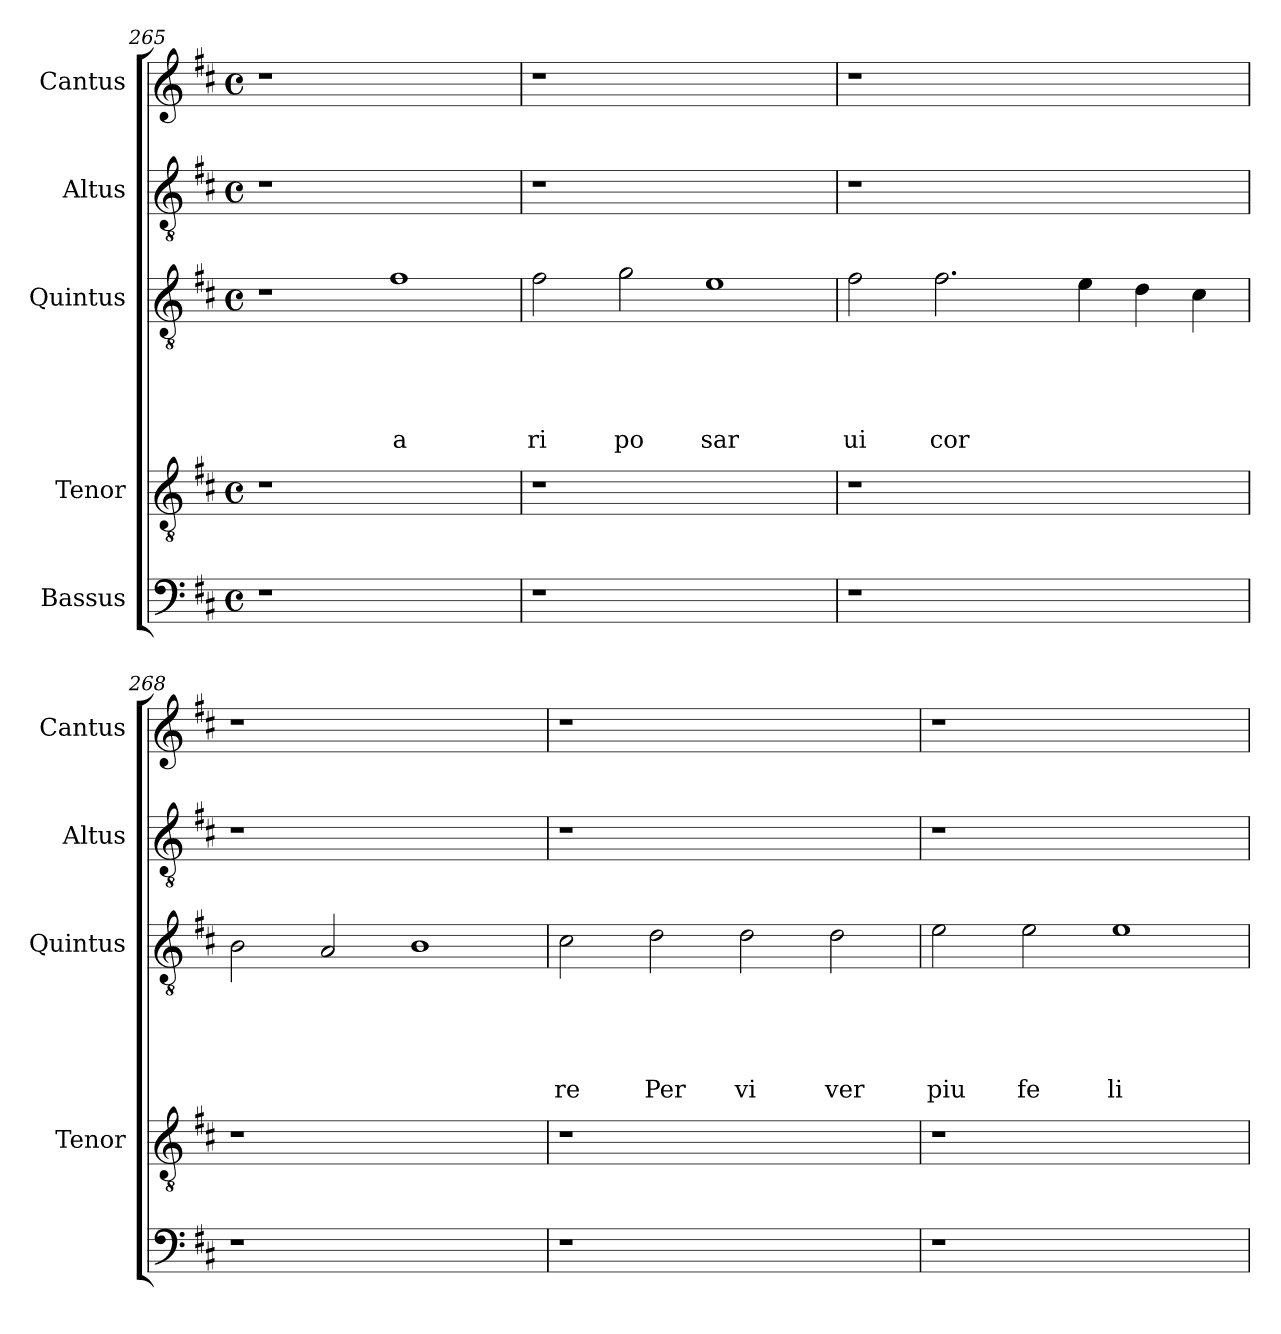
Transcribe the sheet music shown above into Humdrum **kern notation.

**kern	**kern	**kern	**text	**text	**text	**text	**text	**kern	**kern
*part5	*part4	*part3	*part3	*part3	*part3	*part3	*part3	*part2	*part1
*staff5	*staff4	*staff3	*staff3	*staff3	*staff3	*staff3	*staff3	*staff2	*staff1
*I"Bassus	*I"Tenor	*I"Quintus	*	*	*	*	*	*I"Altus	*I"Cantus
*	*I'Tenor	*I'Quintus	*	*	*	*	*	*I'Altus	*I'Cantus
*clefF4	*clefGv2	*clefGv2	*	*	*	*	*	*clefGv2	*clefG2
*k[f#c#]	*k[f#c#]	*k[f#c#]	*	*	*	*	*	*k[f#c#]	*k[f#c#]
*D:	*D:	*D:	*	*	*	*	*	*D:	*D:
*M4/4	*M4/4	*M4/4	*	*	*	*	*	*M4/4	*M4/4
*met(c)	*met(c)	*met(c)	*	*	*	*	*	*met(c)	*met(c)
=265	=265	=265	=265	=265	=265	=265	=265	=265	=265
1r	1r	1r	.	.	.	.	.	1r	1r
!	!	!	!	!	!	!	!LO:LY:b	!	!
1ryy	1ryy	1f#	.	.	.	.	a	1ryy	1ryy
=266	=266	=266	=266	=266	=266	=266	=266	=266	=266
!	!	!	!	!	!	!	!LO:LY:b	!	!
1r	1r	2f#\	.	.	.	.	ri	1r	1r
!	!	!	!	!	!	!	!LO:LY:b	!	!
.	.	2g\	.	.	.	.	po	.	.
!	!	!	!	!	!	!	!LO:LY:b	!	!
1ryy	1ryy	1e	.	.	.	.	sar	1ryy	1ryy
!!LO:LB:g=z
=267	=267	=267	=267	=267	=267	=267	=267	=267	=267
!	!	!	!	!	!	!	!LO:LY:b	!	!
1r	1r	2f#\	.	.	.	.	ui	1r	1r
!	!	!	!	!	!	!	!LO:LY:b	!	!
.	.	2.f#\	.	.	.	.	cor	.	.
1ryy	1ryy	.	.	.	.	.	.	1ryy	1ryy
.	.	4e\	.	.	.	.	.	.	.
.	.	4d\	.	.	.	.	.	.	.
.	.	4c#\	.	.	.	.	.	.	.
=268	=268	=268	=268	=268	=268	=268	=268	=268	=268
1r	1r	2B\	.	.	.	.	.	1r	1r
.	.	2A/	.	.	.	.	.	.	.
1ryy	1ryy	1B	.	.	.	.	.	1ryy	1ryy
=269	=269	=269	=269	=269	=269	=269	=269	=269	=269
!	!	!	!	!	!	!	!LO:LY:b	!	!
1r	1r	2c#\	.	.	.	.	re	1r	1r
!	!	!	!	!	!	!	!LO:LY:b	!	!
.	.	2d\	.	.	.	.	Per	.	.
!	!	!	!	!	!	!	!LO:LY:b	!	!
1ryy	1ryy	2d\	.	.	.	.	vi	1ryy	1ryy
!	!	!	!	!	!	!	!LO:LY:b	!	!
.	.	2d\	.	.	.	.	ver	.	.
=270	=270	=270	=270	=270	=270	=270	=270	=270	=270
!	!	!	!	!	!	!	!LO:LY:b	!	!
1r	1r	2e\	.	.	.	.	piu	1r	1r
!	!	!	!	!	!	!	!LO:LY:b	!	!
.	.	2e\	.	.	.	.	fe	.	.
!	!	!	!	!	!	!	!LO:LY:b	!	!
1ryy	1ryy	1e	.	.	.	.	li	1ryy	1ryy
=	=	=	=	=	=	=	=	=	=
*-	*-	*-	*-	*-	*-	*-	*-	*-	*-
